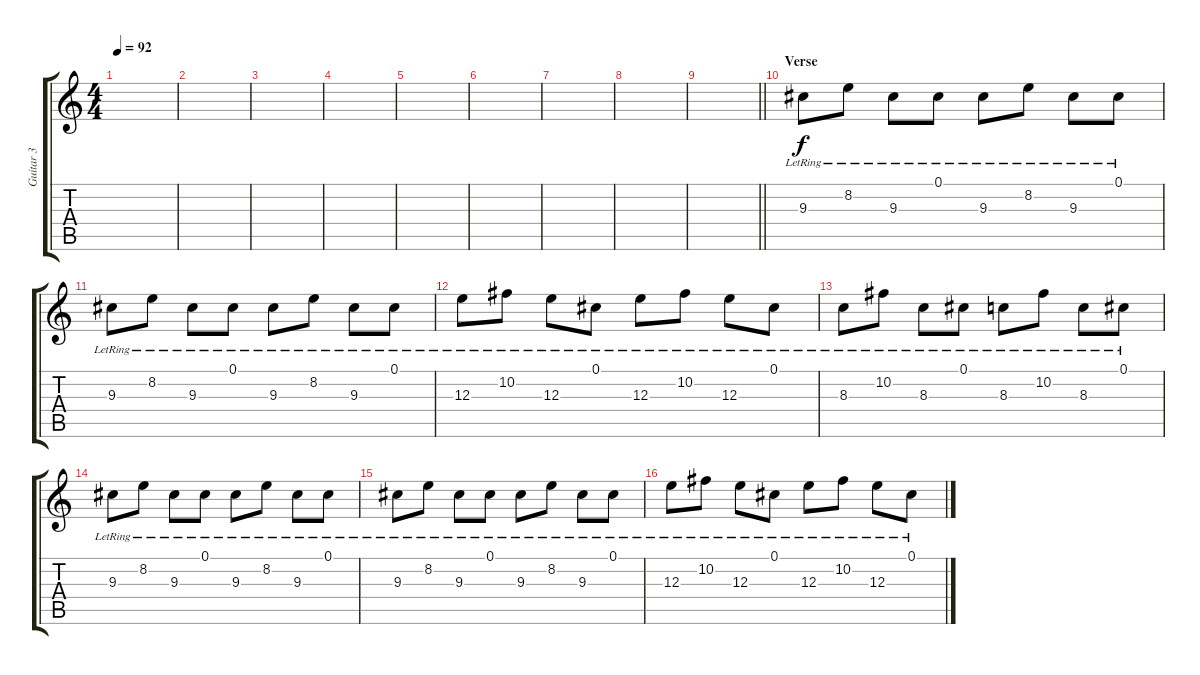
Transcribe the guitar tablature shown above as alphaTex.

\track ("Guitar 3" "Guitar 3") {instrument acousticguitarnylon}
\staff {score tabs}
\tuning (Db4 Ab3 E3 B2 Gb2 Db2) {hide}
\ts (4 4)
\tempo 92
\clef g2
\ks c
|
|
|
|
|
|
|
|
\barLineRight lightlight
|
\section ("" "Verse")
9.3{lr}.8 8.2{lr}.8 9.3{lr}.8 0.1{lr}.8 9.3{lr}.8 8.2{lr}.8 9.3{lr}.8 0.1{lr}.8 |
9.3{lr}.8 8.2{lr}.8 9.3{lr}.8 0.1{lr}.8 9.3{lr}.8 8.2{lr}.8 9.3{lr}.8 0.1{lr}.8 |
12.3{lr}.8 10.2{lr}.8 12.3{lr}.8 0.1{lr}.8 12.3{lr}.8 10.2{lr}.8 12.3{lr}.8 0.1{lr}.8 |
8.3{lr}.8 10.2{lr}.8 8.3{lr}.8 0.1{lr}.8 8.3{lr}.8 10.2{lr}.8 8.3{lr}.8 0.1{lr}.8 |
9.3{lr}.8 8.2{lr}.8 9.3{lr}.8 0.1{lr}.8 9.3{lr}.8 8.2{lr}.8 9.3{lr}.8 0.1{lr}.8 |
9.3{lr}.8 8.2{lr}.8 9.3{lr}.8 0.1{lr}.8 9.3{lr}.8 8.2{lr}.8 9.3{lr}.8 0.1{lr}.8 |
12.3{lr}.8 10.2{lr}.8 12.3{lr}.8 0.1{lr}.8 12.3{lr}.8 10.2{lr}.8 12.3{lr}.8 0.1{lr}.8
